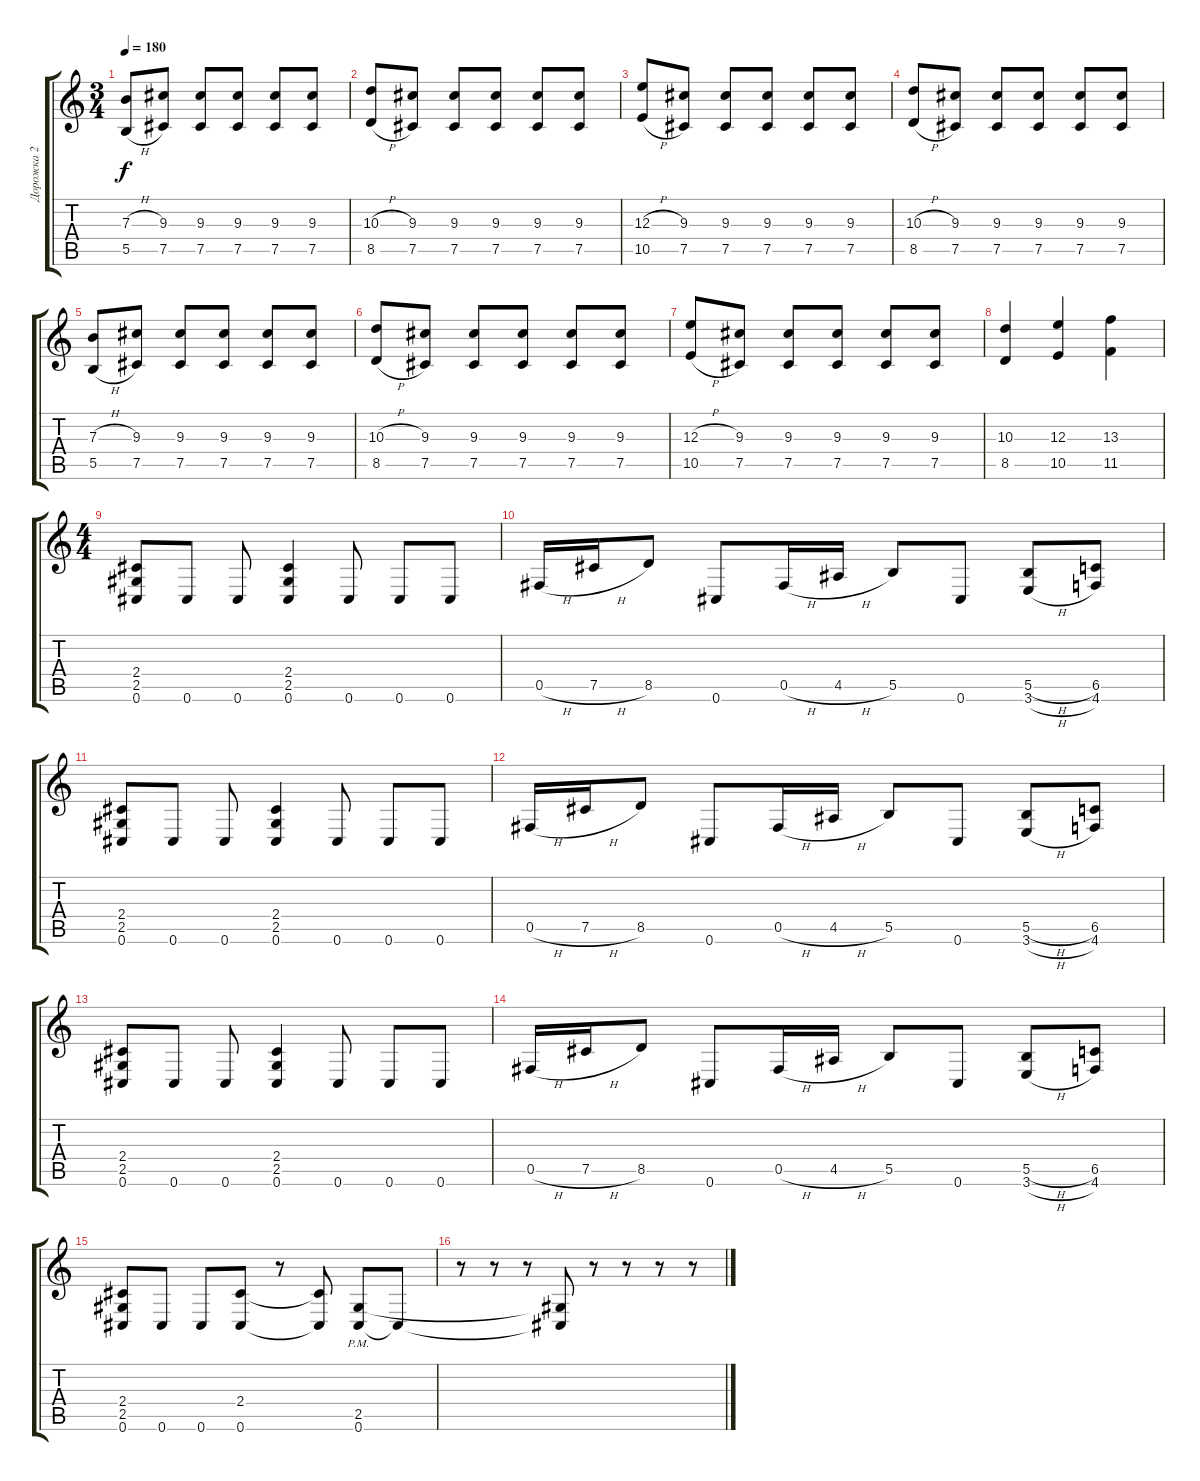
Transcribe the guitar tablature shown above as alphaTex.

\track ("Дорожка 2" "Дорожка 2") {instrument distortionguitar}
\staff {score tabs}
\tuning (Db4 Ab3 E3 B2 Gb2 Db2) {hide}
\ts (3 4)
\tempo 180
\clef g2
\ks c
(7.3{h} 5.5{h}).8{dy f} (9.3 7.5).8 (9.3 7.5).8 (9.3 7.5).8 (9.3 7.5).8 (9.3 7.5).8 |
(10.3{h} 8.5{h}).8 (9.3 7.5).8 (9.3 7.5).8 (9.3 7.5).8 (9.3 7.5).8 (9.3 7.5).8 |
(12.3{h} 10.5{h}).8 (9.3 7.5).8 (9.3 7.5).8 (9.3 7.5).8 (9.3 7.5).8 (9.3 7.5).8 |
(10.3{h} 8.5{h}).8 (9.3 7.5).8 (9.3 7.5).8 (9.3 7.5).8 (9.3 7.5).8 (9.3 7.5).8 |
(7.3{h} 5.5{h}).8 (9.3 7.5).8 (9.3 7.5).8 (9.3 7.5).8 (9.3 7.5).8 (9.3 7.5).8 |
(10.3{h} 8.5{h}).8 (9.3 7.5).8 (9.3 7.5).8 (9.3 7.5).8 (9.3 7.5).8 (9.3 7.5).8 |
(12.3{h} 10.5{h}).8 (9.3 7.5).8 (9.3 7.5).8 (9.3 7.5).8 (9.3 7.5).8 (9.3 7.5).8 |
(10.3 8.5).4 (12.3 10.5).4 (13.3 11.5).4 |
\ts (4 4)
(2.4 2.5 0.6).8 0.6.8 0.6.8 (2.4 2.5 0.6).4 0.6.8 0.6.8 0.6.8 |
0.5{h}.16 7.5{h}.16 8.5.8 0.6.8 0.5{h}.16 4.5{h}.16 5.5.8 0.6.8 (5.5{h} 3.6{h}).8 (6.5 4.6).8 |
(2.4 2.5 0.6).8 0.6.8 0.6.8 (2.4 2.5 0.6).4 0.6.8 0.6.8 0.6.8 |
0.5{h}.16 7.5{h}.16 8.5.8 0.6.8 0.5{h}.16 4.5{h}.16 5.5.8 0.6.8 (5.5{h} 3.6{h}).8 (6.5 4.6).8 |
(2.4 2.5 0.6).8 0.6.8 0.6.8 (2.4 2.5 0.6).4 0.6.8 0.6.8 0.6.8 |
0.5{h}.16 7.5{h}.16 8.5.8 0.6.8 0.5{h}.16 4.5{h}.16 5.5.8 0.6.8 (5.5{h} 3.6{h}).8 (6.5 4.6).8 |
(2.4 2.5 0.6).8 0.6.8 0.6.8 (2.4 0.6).8 r.8 (2.4{t} 0.6{t}).8 (2.5{pm} 0.6).8 0.6{t}.8 |
r.8 r.8 r.8 (2.5{t} 0.6{t}).8 r.8 r.8 r.8 r.8
